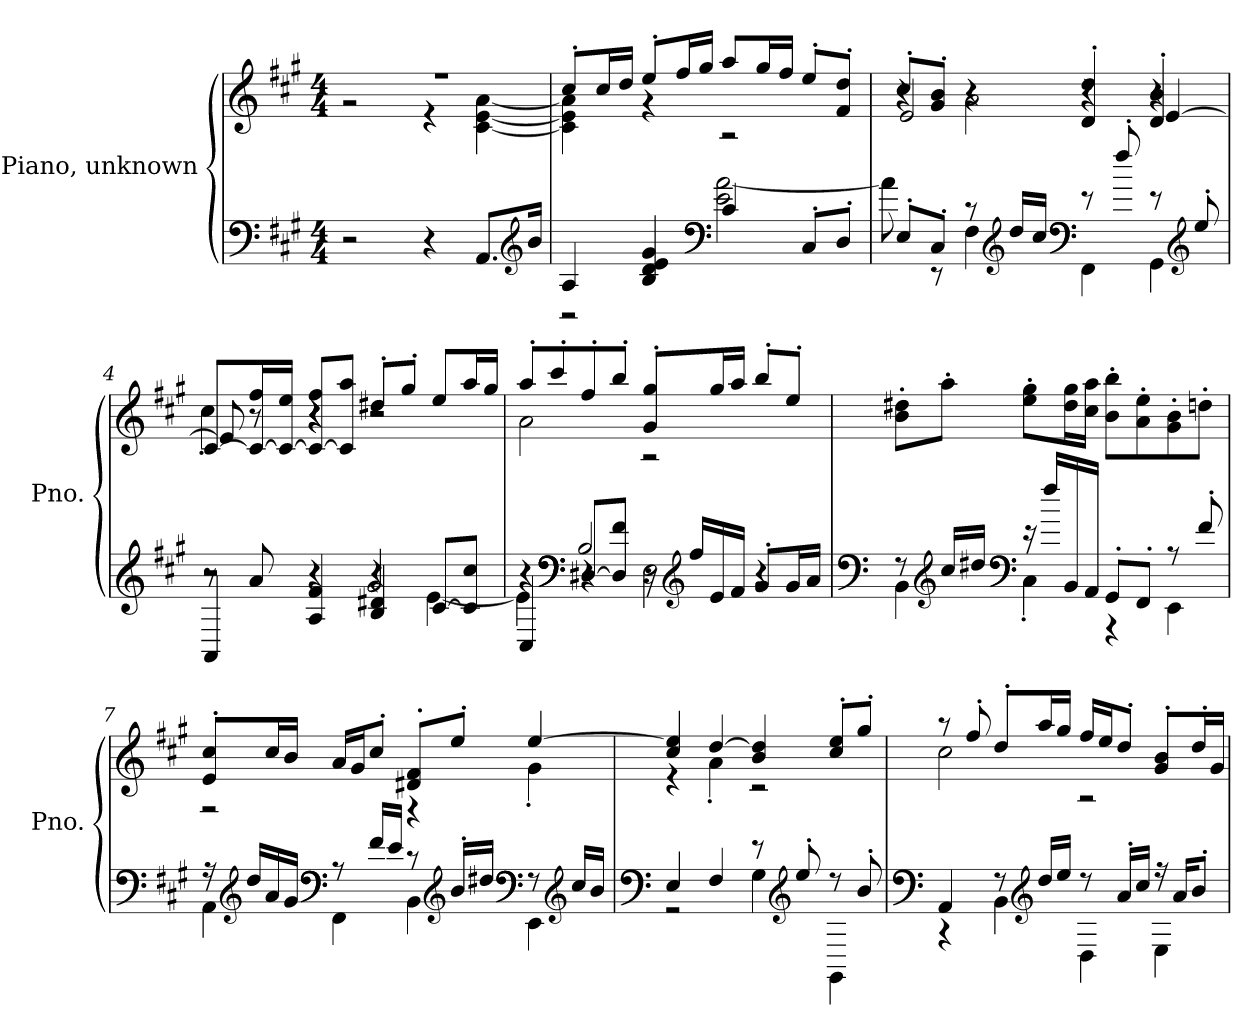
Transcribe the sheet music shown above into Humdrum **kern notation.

**kern	**kern
*part1	*part1
*staff2	*staff1
*I"Piano, unknown	*
*I'Pno.	*
*clefF4	*clefG2
*k[f#c#g#]	*k[f#c#g#]
*M4/4	*M4/4
*MM120	*MM120
=1	=1
*	*^
2r	1r	2r
4r	.	4r
8.AA/L	.	[4c#\ [4e\ [4a\
*clefG2	*	*
16b/Jk	.	.
=2	=2	=2
*^	*	*
4A/	2r	8cc#'/L	4c#\] 4e\] 4a\]
.	.	16cc#/L	.
.	.	16dd/JJ	.
4B/ 4d/ 4e/ 4g#/	.	8ee'/L	4r
.	.	16ff#/L	.
.	.	16gg#/JJ	.
*clefF4	*	*	*
4c#/	2e\ [2a\	8aa/L	2r
.	.	16gg#/L	.
.	.	16ff#/JJ	.
8C#'/L	.	8ee'/L	.
8D'/J	.	8f#/' 8dd/'J	.
=3	=3	=3	=3
*	*	*	*^
8E'/L	8a\]	8cc#'/L	4r	2e/
8C#'/J	8r	8g#/' 8b/'J	.	.
8r	4F#\	4r	2a\	.
*clefG2	*	*	*	*
16dd/LL	.	.	.	.
16cc#/JJ	.	.	.	.
*clefF4	*	*	*	*
8r	4FF#\	4d/' 4dd/'	.	4r
8ff#'/	.	.	.	.
8r	4GG#\	4d/' 4b/'	4r	[4e/
*clefG2	*	*	*	*
8ee'/	.	.	.	.
!!LO:LB:g=z	!!	!!
=4	=4	=4	=4	=4
*	*^	*	*	*
8r	2r	4AA/	[8c#/L	4cc#'\	8e/]
8a/	.	.	16c#/_ 16ff#/L	.	8r
.	.	.	16c#/_ 16ee/JJ	.	.
4A/ 4f#/	.	4r	8c#/_ 8ff#/L	4r	4r
.	.	.	8c#/] 8aa/J	.	.
4B/ 4d#X/	4r	2g#/	8dd#X'/L	2r	2r
.	.	.	8gg#'/J	.	.
[8c#/L	[4e\	.	8ee/L	.	.
8c#/] 8cc#/J	.	.	16aa/L	.	.
.	.	.	16gg#/JJ	.	.
*	*	*	*	*v	*v
=5	=5	=5	=5	=5
4C#/	4e\]	4r	8aa'/L	2a\
.	.	.	8ccc#'/	.
*clefF4	*	*	*	*
[8D#X/L	4r	2B/	8ff#'/	.
8D#/] 8f#/J	.	.	8bb'/J	.
16r	2E\	.	8g#/' 8gg#/'L	2r
*clefG2	*	*	*	*
16ff#/LL	.	.	.	.
16e/	.	.	16gg#/L	.
16f#/JJ	.	.	16aa/JJ	.
8g#'/L	.	4r	8bb'/L	.
16g#/L	.	.	8ee'/J	.
16a/JJ	.	.	.	.
*v	*v	*v	*	*
*	*v	*v
!!LO:LB:g=z
=6	=6
*clefF4	*
*^	*
8r	4BB\	8b\' 8dd#X\'L
*clefG2	*	*
16cc#/LL	.	8aa'\J
16dd#X/JJ	.	.
*clefF4	*	*
16r	4C#'\	8ee\' 8gg#\'L
16ff#/LL	.	.
16BB/	.	16dd#\ 16gg#\L
16AA/JJ	.	16cc#\ 16aa\JJ
8GG#'/L	4r	8b\' 8bb\'L
8FF#'/J	.	8a\' 8ee\'
8r	4EE\	8g#\' 8b\'
8f#'/	.	8ddn'\J
=7	=7	=7
*	*	*^
16r	4AA\	8e/' 8cc#/'L	2r
*clefG2	*	*	*
16dd/LL	.	.	.
16a/	.	16cc#/L	.
16g#/JJ	.	16b/JJ	.
*clefF4	*	*	*
8r	4FF#\	16a/LL	.
.	.	16g#/J	.
16f#/LL	.	8cc#'/J	.
16e/JJ	.	.	.
8r	4BB\	8d#X/' 8f#/'L	4r
*clefG2	*	*	*
16b'/LL	.	8ee'/J	.
16dd#X/JJ	.	.	.
*clefF4	*	*	*
8r	4EE\	[4ee/	4g#'\
*clefG2	*	*	*
16cc#/LL	.	.	.
16b/JJ	.	.	.
!!LO:LB:g=z	!!
=8	=8	=8	=8
*clefF4	*	*	*
4E/	2r	4cc#/ 4ee/]	4r
4F#/	.	[4dd/	4a'\
8r	4G#\	4b/ 4dd/]	2r
*clefG2	*	*	*
8ee'/	.	.	.
8r	4GG#\	8cc#/' 8ee/'L	.
8b'/	.	8gg#'/J	.
=9	=9	=9	=9
*clefF4	*	*	*
4AA/	4r	8r	2cc#\
.	.	8ff#'/	.
8r	4BB\	8dd'/L	.
*clefG2	*	*	*
16dd/LL	.	16aa/L	.
16ee/JJ	.	16gg#/JJ	.
8r	4D\	16ff#/LL	2r
.	.	16ee/J	.
16a'/LL	.	8dd'/J	.
16cc#/JJ	.	.	.
16r	4E\	8g#/' 8b/'L	.
16a/KL	.	.	.
8b'/J	.	16dd'/L	.
.	.	16g#/JJ	.
*v	*v	*	*
*	*v	*v
=	=
*-	*-
